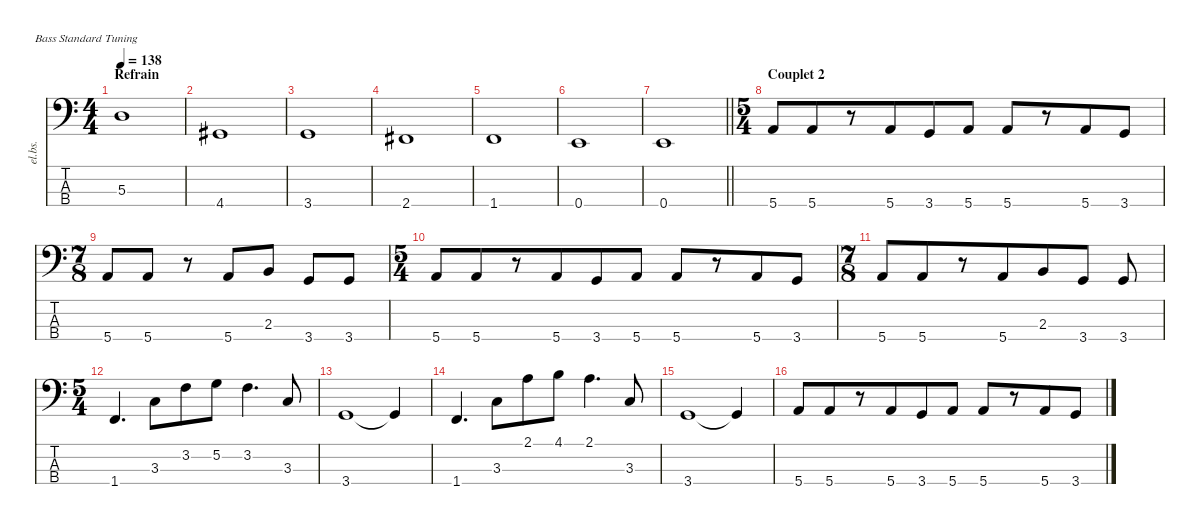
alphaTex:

\defaultSystemsLayout 4
\hideDynamics
\bracketExtendMode nobrackets
\track ("Basse" "el.bs.") {instrument electricbassfinger}
\staff {score tabs}
\tuning (G2 D2 A1 E1)
\ts (4 4)
\beaming (8 2 2 2 2)
\section ("" "Refrain")
\tempo 138
\clef f4
\ks aminor
5.3.1{dy f beam Down} |
4.4{acc #}.1{beam Up} |
3.4.1{beam Up} |
2.4{acc #}.1{beam Up} |
1.4.1{beam Up} |
0.4.1{beam Up} |
\barLineRight lightlight
0.4.1{beam Up} |
\ts (5 4)
\beaming (8 6 4)
\section ("" "Couplet 2")
5.4.8{beam Up} 5.4.8{beam Up} r.8{beam Up} 5.4.8{beam Up} 3.4.8{beam Up} 5.4.8{beam Up} 5.4.8{beam Up} r.8{beam Up} 5.4.8{beam Up} 3.4.8{beam Up} |
\ts (7 8)
\beaming (8 3 2 2)
5.4.8{beam Up} 5.4.8{beam Up} r.8{beam Up} 5.4.8{beam Up} 2.3.8{beam Up} 3.4.8{beam Up} 3.4.8{beam Up} |
\ts (5 4)
\beaming (8 6 4)
5.4.8{beam Up} 5.4.8{beam Up} r.8{beam Up} 5.4.8{beam Up} 3.4.8{beam Up} 5.4.8{beam Up} 5.4.8{beam Up} r.8{beam Up} 5.4.8{beam Up} 3.4.8{beam Up} |
\ts (7 8)
\beaming (8 6 4)
5.4.8{beam Up} 5.4.8{beam Up} r.8{beam Up} 5.4.8{beam Up} 2.3.8{beam Up} 3.4.8{beam Up} 3.4.8{beam Up} |
\ts (5 4)
\beaming (8 6 4)
1.4.4{d beam Up} 3.3.8{beam Down} 3.2.8{beam Down} 5.2.8{beam Down} 3.2.4{d beam Down} 3.3.8{beam Up} |
3.4.1{beam Up} 3.4{t}.4{beam Up} |
1.4.4{d beam Up} 3.3.8{beam Down} 2.1.8{beam Down} 4.1.8{beam Down} 2.1.4{d beam Down} 3.3.8{beam Up} |
3.4.1{beam Up} 3.4{t}.4{beam Up} |
5.4.8{beam Up} 5.4.8{beam Up} r.8{beam Up} 5.4.8{beam Up} 3.4.8{beam Up} 5.4.8{beam Up} 5.4.8{beam Up} r.8{beam Up} 5.4.8{beam Up} 3.4.8{beam Up}
